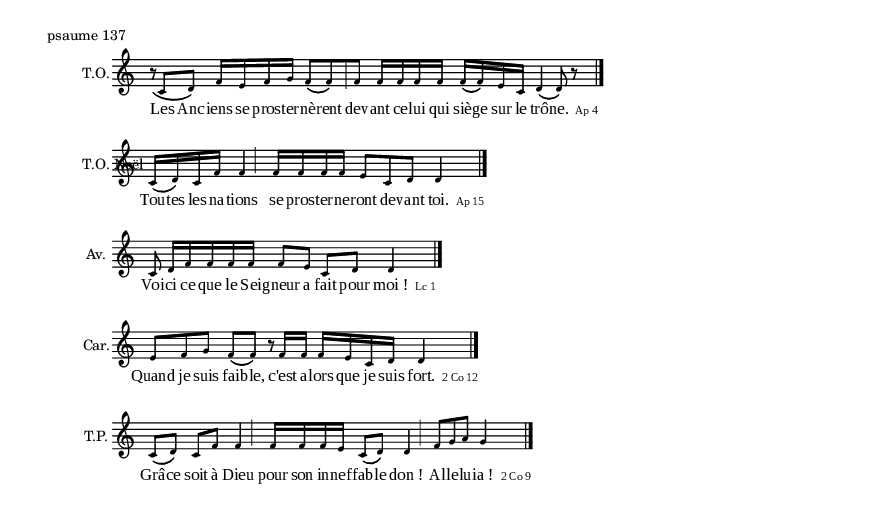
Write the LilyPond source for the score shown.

\version "2.10.0"
 \include "definitions.ly"
 \markup {psaume  137}


\relative d' { 
	\new Staff {
		\cadenzaOn
		\set Staff.instrumentName = \markup{ \center-align { T.O. } }
		\times 2/3 { r8_\( c[ d]\) }
		f16[ e f g]
		\times 2/3 { f8[\( f\)\cesurebasse f] }
		f16[ f f f]
		f16[\( f\) e c]
		d4\( d8\) r8
		\endBar
	}

	\addlyrics {
		Les Anc -- iens se pros -- ter -- nè -- rent dev -- ant ce -- lui qui siè -- ge sur le trô -- ne.
		\markup { \citation #"Ap 4" } 
	}
}

\relative d' { 
	\new Staff {
		\cadenzaOn
		\set Staff.instrumentName = \markup{ \center-align { T.O. Noël } }
		c16[\( d\) c f]
		f4
		\cesure \pespace
		f16[ f f f]
		\times 2/3 { e8[ c d] }
		d4
		\endBar
	}

	\addlyrics {
		Tou -- tes les na -- tions se pros -- ter -- ne -- ront de -- vant toi.
		\markup { \citation #"Ap 15" } 
	}
}


\relative d' { 
	\new Staff {
		\cadenzaOn
		\set Staff.instrumentName = \markup{ \center-align { Av. } }
		c8
		\times 2/5 {d16[f f f f]}
		f8[ e] c8[ d] d4
		\endBar
	}

	\addlyrics {
		Voi -- ci ce que le Sei -- gneur a fait pour "moi !"
		\markup { \citation #"Lc 1" } 
	}
}


\relative d' { 
	\new Staff {
		\cadenzaOn
		\set Staff.instrumentName = \markup{ \center-align { Car. } }
		\times 2/3 { e8[ f g] }
		f[\( f\)] \pespace
		r f16[ f]
		f[ e c d]
		d4
		\endBar
	}

	\addlyrics {
		Quand je suis fai -- ble, c'est a -- lors que je suis fort.
		\markup { \citation #"2 Co 12" } 
	}
}

\relative d' { 
	\new Staff {
		\cadenzaOn
		\set Staff.instrumentName = \markup{ \center-align { T.P. } }
		c8[\( d\)]
		c[ f]
		f4
		\cesure \pespace
		f16[ f f e]
		c8[\( d\)]
		d4
		\cesureall \pespace
		\times 2/3 { f8[ g a] }
		g4
		\endBar
	}

	\addlyrics {
		Grâ -- ce soit à Dieu pour son in -- nef -- fab -- le "don !" Al -- le -- lu -- "ia !"
		\markup { \citation #"2 Co 9" } 
	}
}
